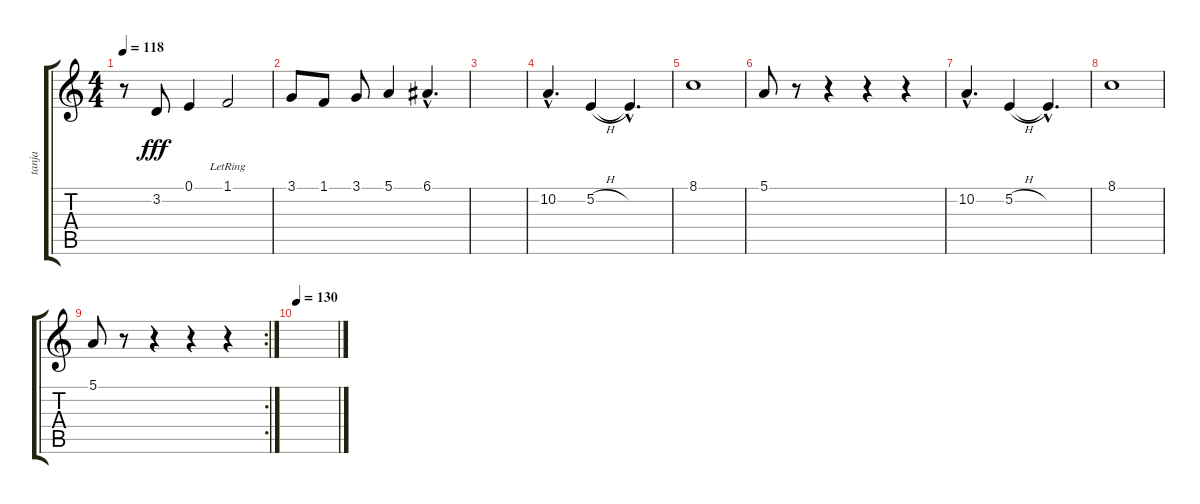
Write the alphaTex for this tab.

\track ("tanja" "tanja") {instrument voiceoohs}
\staff {score tabs}
\tuning (E4 B3 G3 D3 A2 E2) {hide}
\ts (4 4)
\tempo 118
\clef g2
\ks c
r.8{dy fff} 3.2.8 0.1.4 1.1{lr}.2 |
3.1.8 1.1.8 3.1.8 5.1.4 6.1{hac}.4{d} |
|
10.2{hac}.4{d} 5.2{h}.4 5.2{hac t}.4{d} |
8.1.1 |
5.1.8 r.8 r.4 r.4 r.4 |
10.2{hac}.4{d} 5.2{h}.4 5.2{hac t}.4{d} |
8.1.1 |
\rc 2
5.1.8 r.8 r.4 r.4 r.4 |
\tempo 130
